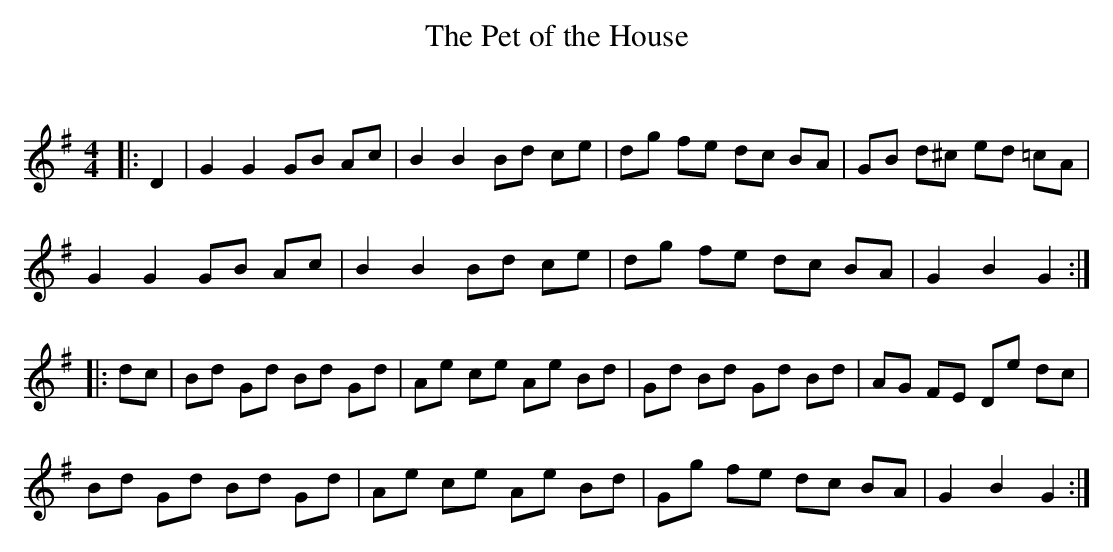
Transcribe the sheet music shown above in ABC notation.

X:1
T: The Pet of the House
C:
Q: 232
K:G
M:4/4
L:1/8
|:D2|G2 G2 GB Ac|B2 B2 Bd ce|dg fe dc BA|GB d^c ed =cA|
G2 G2 GB Ac|B2 B2 Bd ce|dg fe dc BA|G2 B2 G2:|
|:dc|Bd Gd Bd Gd|Ae ce Ae Bd|Gd Bd Gd Bd|AG FE De dc|
Bd Gd Bd Gd|Ae ce Ae Bd|Gg fe dc BA|G2 B2 G2:|
